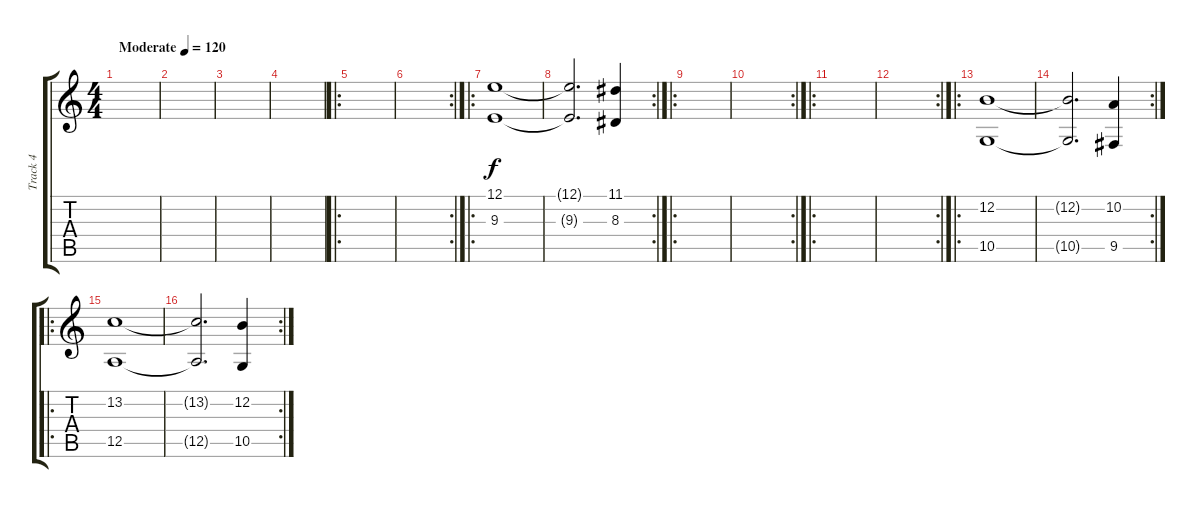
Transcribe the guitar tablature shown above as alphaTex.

\track ("Track 4" "Track 4") {instrument stringensemble1}
\staff {score tabs}
\tuning (E4 B3 G3 D3 A2 D2) {hide}
\ts (4 4)
\tempo (120 "Moderate")
\clef g2
\ks c
|
|
|
|
\ro
|
\rc 2
|
\ro
(12.1 9.3).1 |
\rc 2
(12.1{t} 9.3{t}).2{d} (11.1 8.3).4 |
\ro
|
\rc 2
|
\ro
|
\rc 2
|
\ro
(12.2 10.5).1{volume 12} |
\rc 2
(12.2{t} 10.5{t}).2{d} (10.2 9.5).4 |
\ro
(13.2 12.5).1 |
\rc 2
(13.2{t} 12.5{t}).2{d} (12.2 10.5).4
